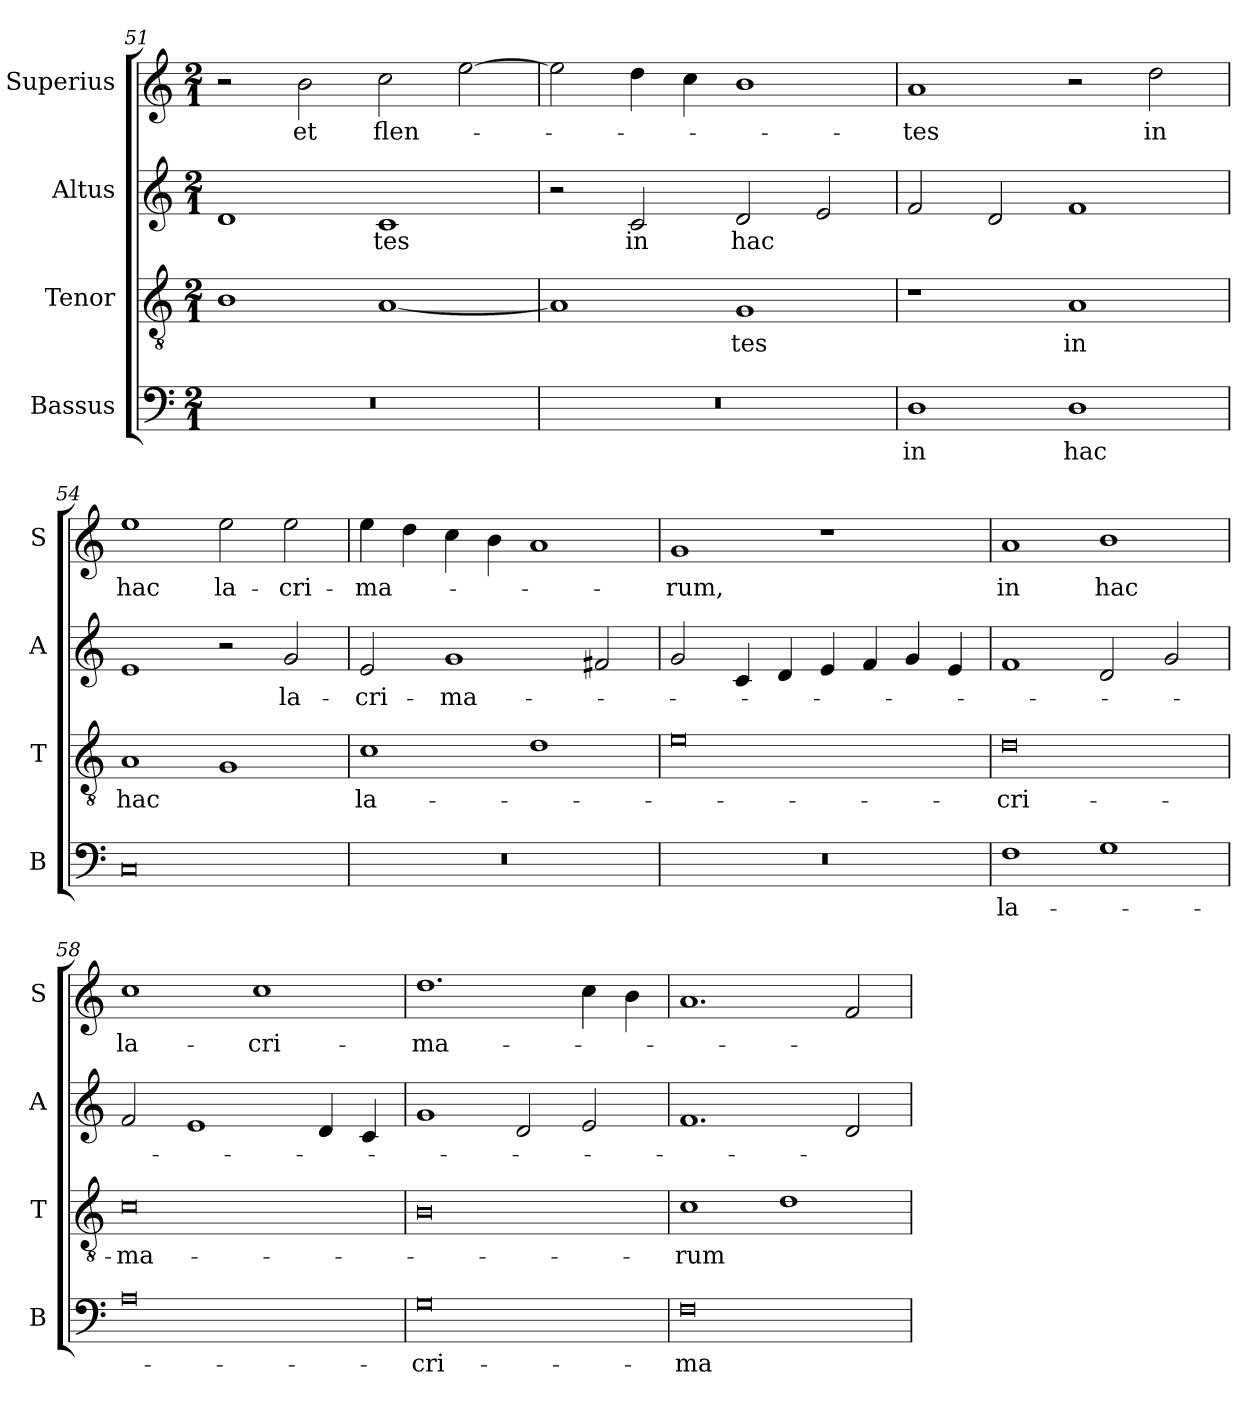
**kern	**text	**kern	**text	**kern	**text	**kern	**text
*part4	*part4	*part3	*part3	*part2	*part2	*part1	*part1
*staff4	*staff4	*staff3	*staff3	*staff2	*staff2	*staff1	*staff1
*I"Bassus	*	*I"Tenor	*	*I"Altus	*	*I"Superius	*
*I'B	*	*I'T	*	*I'A	*	*I'S	*
*clefF4	*	*clefGv2	*	*clefG2	*	*clefG2	*
*k[]	*	*k[]	*	*k[]	*	*k[]	*
*C:	*	*C:	*	*C:	*	*C:	*
*M2/1	*	*M2/1	*	*M2/1	*	*M2/1	*
=51	=51	=51	=51	=51	=51	=51	=51
0r	.	1B	.	1d	.	2r	.
.	.	.	.	.	.	2b	et
.	.	[1A	.	1c	-tes	2cc	flen-
.	.	.	.	.	.	[2ee	.
=52	=52	=52	=52	=52	=52	=52	=52
0r	.	1A]	.	2r	.	2ee]	.
.	.	.	.	2c	in	4dd	.
.	.	.	.	.	.	4cc	.
.	.	1G	-tes	2d	hac	1b	.
.	.	.	.	2e	.	.	.
=53	=53	=53	=53	=53	=53	=53	=53
1D	in	1r	.	2f	.	1a	-tes
.	.	.	.	2d	.	.	.
1D	hac	1A	in	1f	.	2r	.
.	.	.	.	.	.	2dd	in
=54	=54	=54	=54	=54	=54	=54	=54
0C	.	1A	hac	1e	.	1ee	hac
.	.	1G	.	2r	.	2ee	la-
.	.	.	.	2g	la-	2ee	-cri-
=55	=55	=55	=55	=55	=55	=55	=55
0r	.	1c	la-	2e	-cri-	4ee	-ma-
.	.	.	.	.	.	4dd	.
.	.	.	.	1g	-ma-	4cc	.
.	.	.	.	.	.	4b	.
.	.	1d	.	.	.	1a	.
.	.	.	.	2f#X	.	.	.
=56	=56	=56	=56	=56	=56	=56	=56
0r	.	0e	.	2g	.	1g	-rum,
.	.	.	.	4c	.	.	.
.	.	.	.	4d	.	.	.
.	.	.	.	4e	.	1r	.
.	.	.	.	4f	.	.	.
.	.	.	.	4g	.	.	.
.	.	.	.	4e	.	.	.
=57	=57	=57	=57	=57	=57	=57	=57
1F	la-	0d	-cri-	1f	.	1a	in
1G	.	.	.	2d	.	1b	hac
.	.	.	.	2g	.	.	.
=58	=58	=58	=58	=58	=58	=58	=58
0A	.	0c	-ma-	2f	.	1cc	la-
.	.	.	.	1e	.	.	.
.	.	.	.	.	.	1cc	-cri-
.	.	.	.	4d	.	.	.
.	.	.	.	4c	.	.	.
=59	=59	=59	=59	=59	=59	=59	=59
0G	-cri-	0B	.	1g	.	1.dd	-ma-
.	.	.	.	2d	.	.	.
.	.	.	.	2e	.	4cc	.
.	.	.	.	.	.	4b	.
=60	=60	=60	=60	=60	=60	=60	=60
0F	-ma-	1c	-rum	1.f	.	1.a	.
.	.	1d	.	.	.	.	.
.	.	.	.	2d	.	2f	.
=	=	=	=	=	=	=	=
*-	*-	*-	*-	*-	*-	*-	*-
